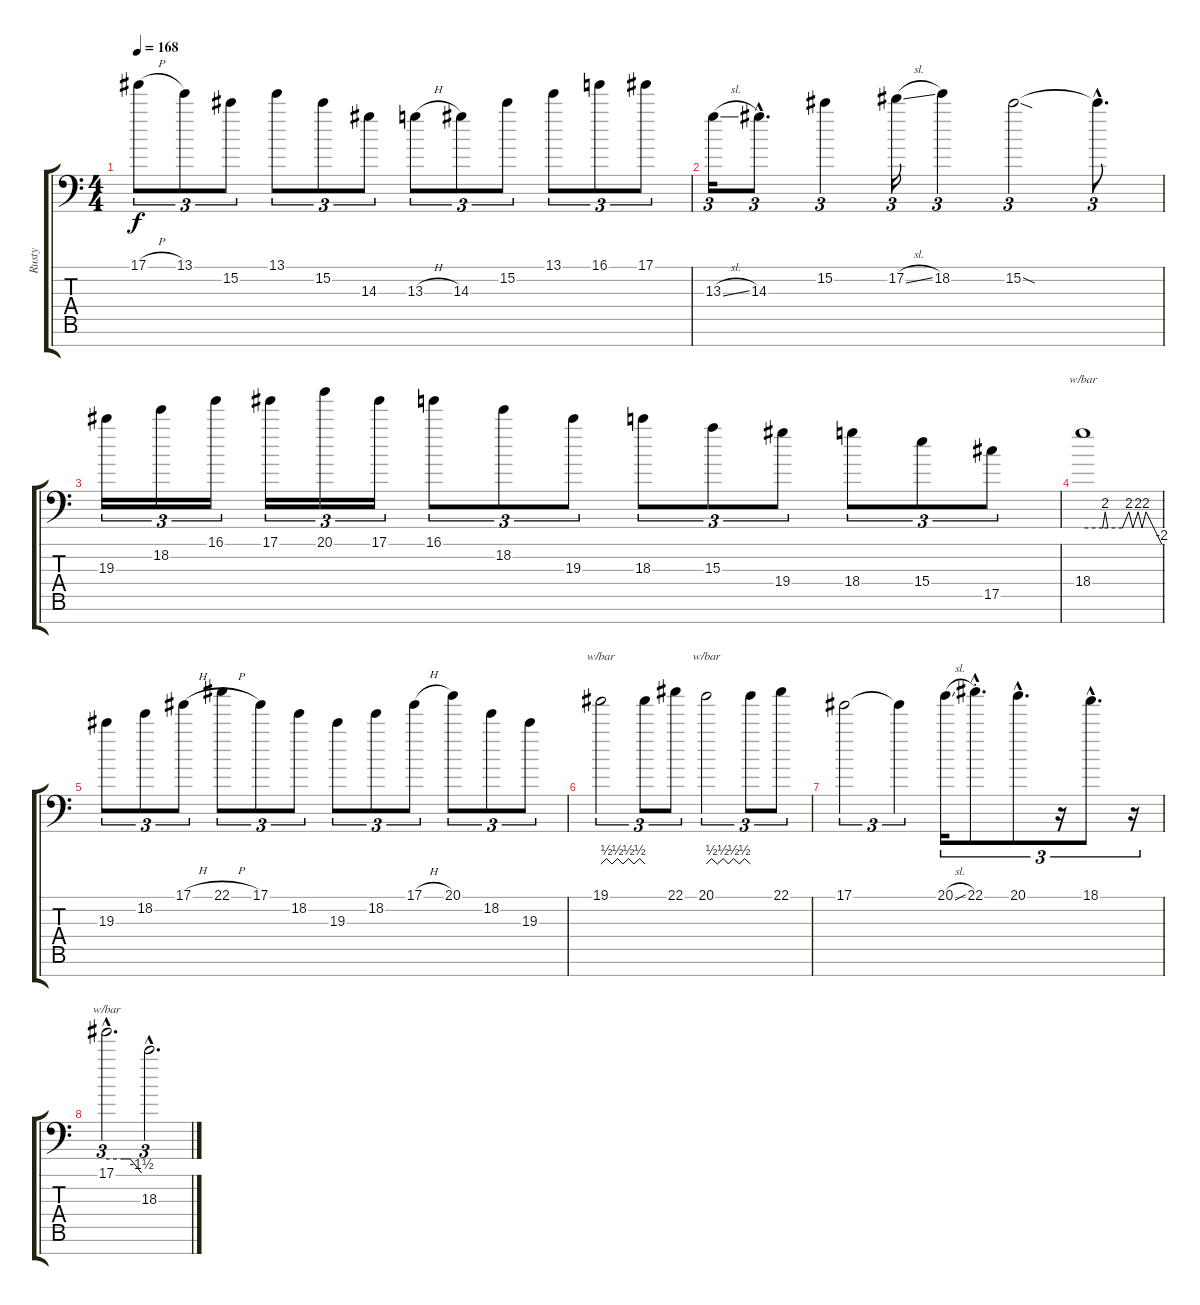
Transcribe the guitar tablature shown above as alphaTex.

\track ("Rusty" "Rusty") {instrument distortionguitar}
\staff {score tabs}
\tuning (Eb4 Bb3 Gb3 Db3 Ab2 Eb2 Bb1) {hide}
\ts (4 4)
\tempo 168
\clef f4
\ks c
17.1{h}.8{tu (3 2) dy f} 13.1.8{tu (3 2)} 15.2.8{tu (3 2)} 13.1.8{tu (3 2)} 15.2.8{tu (3 2)} 14.3.8{tu (3 2)} 13.3{h}.8{tu (3 2)} 14.3.8{tu (3 2)} 15.2.8{tu (3 2)} 13.1.8{tu (3 2)} 16.1.8{tu (3 2)} 17.1.8{tu (3 2)} |
13.3{sl}.16{tu (3 2)} 14.3{hac}.8{d tu (3 2)} 15.2.4{tu (3 2)} 17.2{sl}.16{tu (3 2)} 18.2.4{tu (3 2)} 15.2{sod}.2{tu (3 2)} 15.2{hac t}.8{d tu (3 2)} |
19.3.16{tu (3 2)} 18.2.16{tu (3 2)} 16.1.16{tu (3 2)} 17.1.16{tu (3 2)} 20.1.16{tu (3 2)} 17.1.16{tu (3 2)} 16.1.8{tu (3 2)} 18.2.8{tu (3 2)} 19.3.8{tu (3 2)} 18.3.8{tu (3 2)} 15.3.8{tu (3 2)} 19.4.8{tu (3 2)} 18.4.8{tu (3 2)} 15.4.8{tu (3 2)} 17.5.8{tu (3 2)} |
18.4.1{tbe (custom default 0 0 15 0 17 8 19 0 30 0 35 8 38 0 42 8 45 0 48 8 60 -8)} |
19.3.8{tu (3 2)} 18.2.8{tu (3 2)} 17.1{h}.8{tu (3 2)} 22.1{h}.8{tu (3 2)} 17.1.8{tu (3 2)} 18.2.8{tu (3 2)} 19.3.8{tu (3 2)} 18.2.8{tu (3 2)} 17.1{h}.8{tu (3 2)} 20.1.8{tu (3 2)} 18.2.8{tu (3 2)} 19.3.8{tu (3 2)} |
19.1.2{tu (3 2) tbe (custom default 0 0 8 2 15 0 23 2 30 0 38 2 45 0 53 2 60 0)} 19.1{t}.8{tu (3 2)} 22.1.8{tu (3 2)} 20.1.2{tu (3 2) tbe (custom default 0 0 7 2 15 0 23 2 30 0 37 2 45 0 52 2 60 0)} 20.1{t}.8{tu (3 2)} 22.1.8{tu (3 2)} |
17.1.2{tu (3 2)} 17.1{t}.4{tu (3 2)} 20.1{sl}.16{tu (3 2)} 22.1{hac st}.8{d tu (3 2)} 20.1{hac}.8{d tu (3 2)} r.16{tu (3 2)} 18.1{hac}.8{d tu (3 2)} r.16{tu (3 2)} |
17.1{hac}.2{d tu (3 2) tbe (custom default 0 0 30 0 41 0 60 -6)} 18.3{hac}.2{d tu (3 2)}
